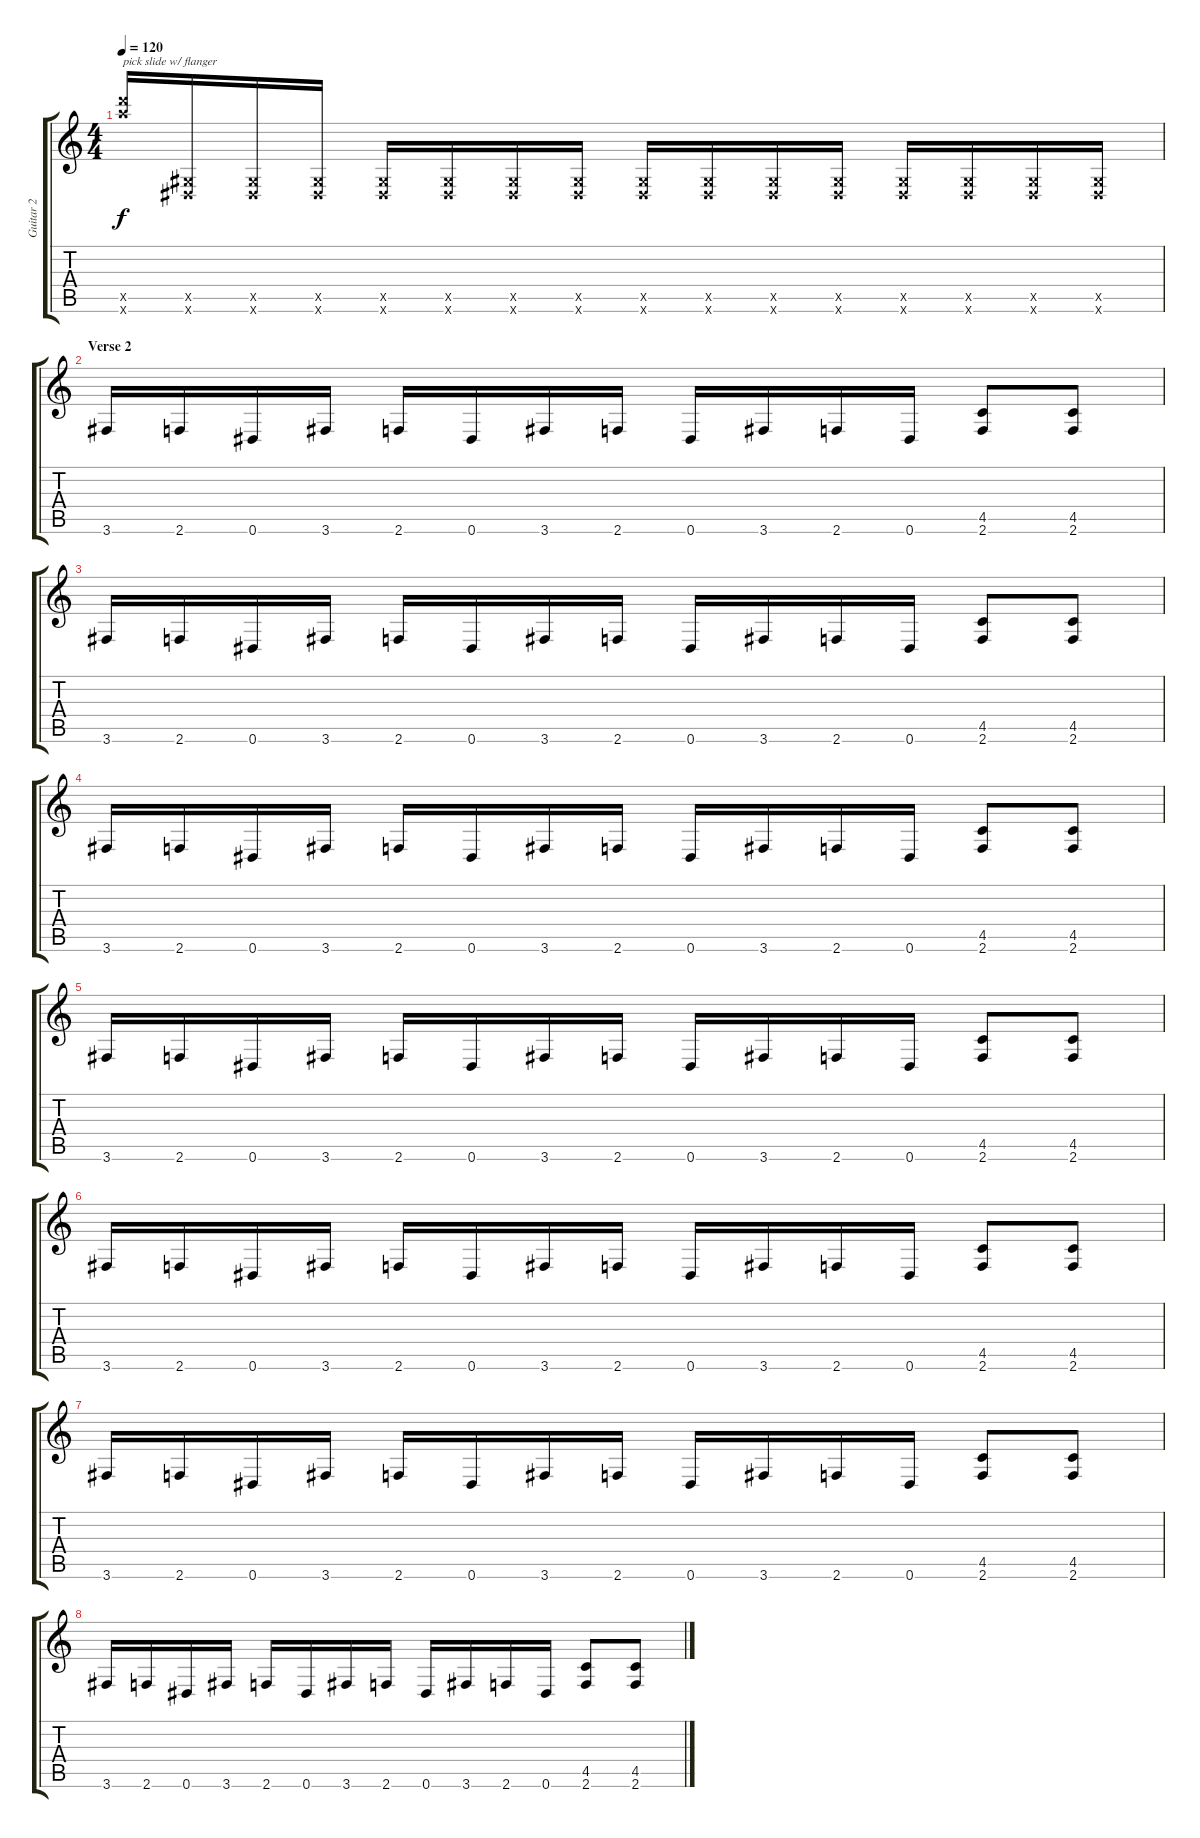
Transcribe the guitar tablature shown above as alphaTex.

\track ("Guitar 2" "Guitar 2") {instrument distortionguitar}
\staff {score tabs}
\tuning (Eb4 Bb3 Gb3 Db3 Ab2 Eb2) {hide}
\ts (4 4)
\tempo 120
\clef g2
\ks c
(30.5{x} 30.6{x}).16{txt "pick slide w/ flanger" dy f} (0.5{x} 0.6{x}).16 (0.5{x} 0.6{x}).16 (0.5{x} 0.6{x}).16 (0.5{x} 0.6{x}).16 (0.5{x} 0.6{x}).16 (0.5{x} 0.6{x}).16 (0.5{x} 0.6{x}).16 (0.5{x} 0.6{x}).16 (0.5{x} 0.6{x}).16 (0.5{x} 0.6{x}).16 (0.5{x} 0.6{x}).16 (0.5{x} 0.6{x}).16 (0.5{x} 0.6{x}).16 (0.5{x} 0.6{x}).16 (0.5{x} 0.6{x}).16 |
\section ("" "Verse 2")
3.6.16 2.6.16 0.6.16 3.6.16 2.6.16 0.6.16 3.6.16 2.6.16 0.6.16 3.6.16 2.6.16 0.6.16 (4.5 2.6).8 (4.5 2.6).8 |
3.6.16 2.6.16 0.6.16 3.6.16 2.6.16 0.6.16 3.6.16 2.6.16 0.6.16 3.6.16 2.6.16 0.6.16 (4.5 2.6).8 (4.5 2.6).8 |
3.6.16 2.6.16 0.6.16 3.6.16 2.6.16 0.6.16 3.6.16 2.6.16 0.6.16 3.6.16 2.6.16 0.6.16 (4.5 2.6).8 (4.5 2.6).8 |
3.6.16 2.6.16 0.6.16 3.6.16 2.6.16 0.6.16 3.6.16 2.6.16 0.6.16 3.6.16 2.6.16 0.6.16 (4.5 2.6).8 (4.5 2.6).8 |
3.6.16 2.6.16 0.6.16 3.6.16 2.6.16 0.6.16 3.6.16 2.6.16 0.6.16 3.6.16 2.6.16 0.6.16 (4.5 2.6).8 (4.5 2.6).8 |
3.6.16 2.6.16 0.6.16 3.6.16 2.6.16 0.6.16 3.6.16 2.6.16 0.6.16 3.6.16 2.6.16 0.6.16 (4.5 2.6).8 (4.5 2.6).8 |
3.6.16 2.6.16 0.6.16 3.6.16 2.6.16 0.6.16 3.6.16 2.6.16 0.6.16 3.6.16 2.6.16 0.6.16 (4.5 2.6).8 (4.5 2.6).8
